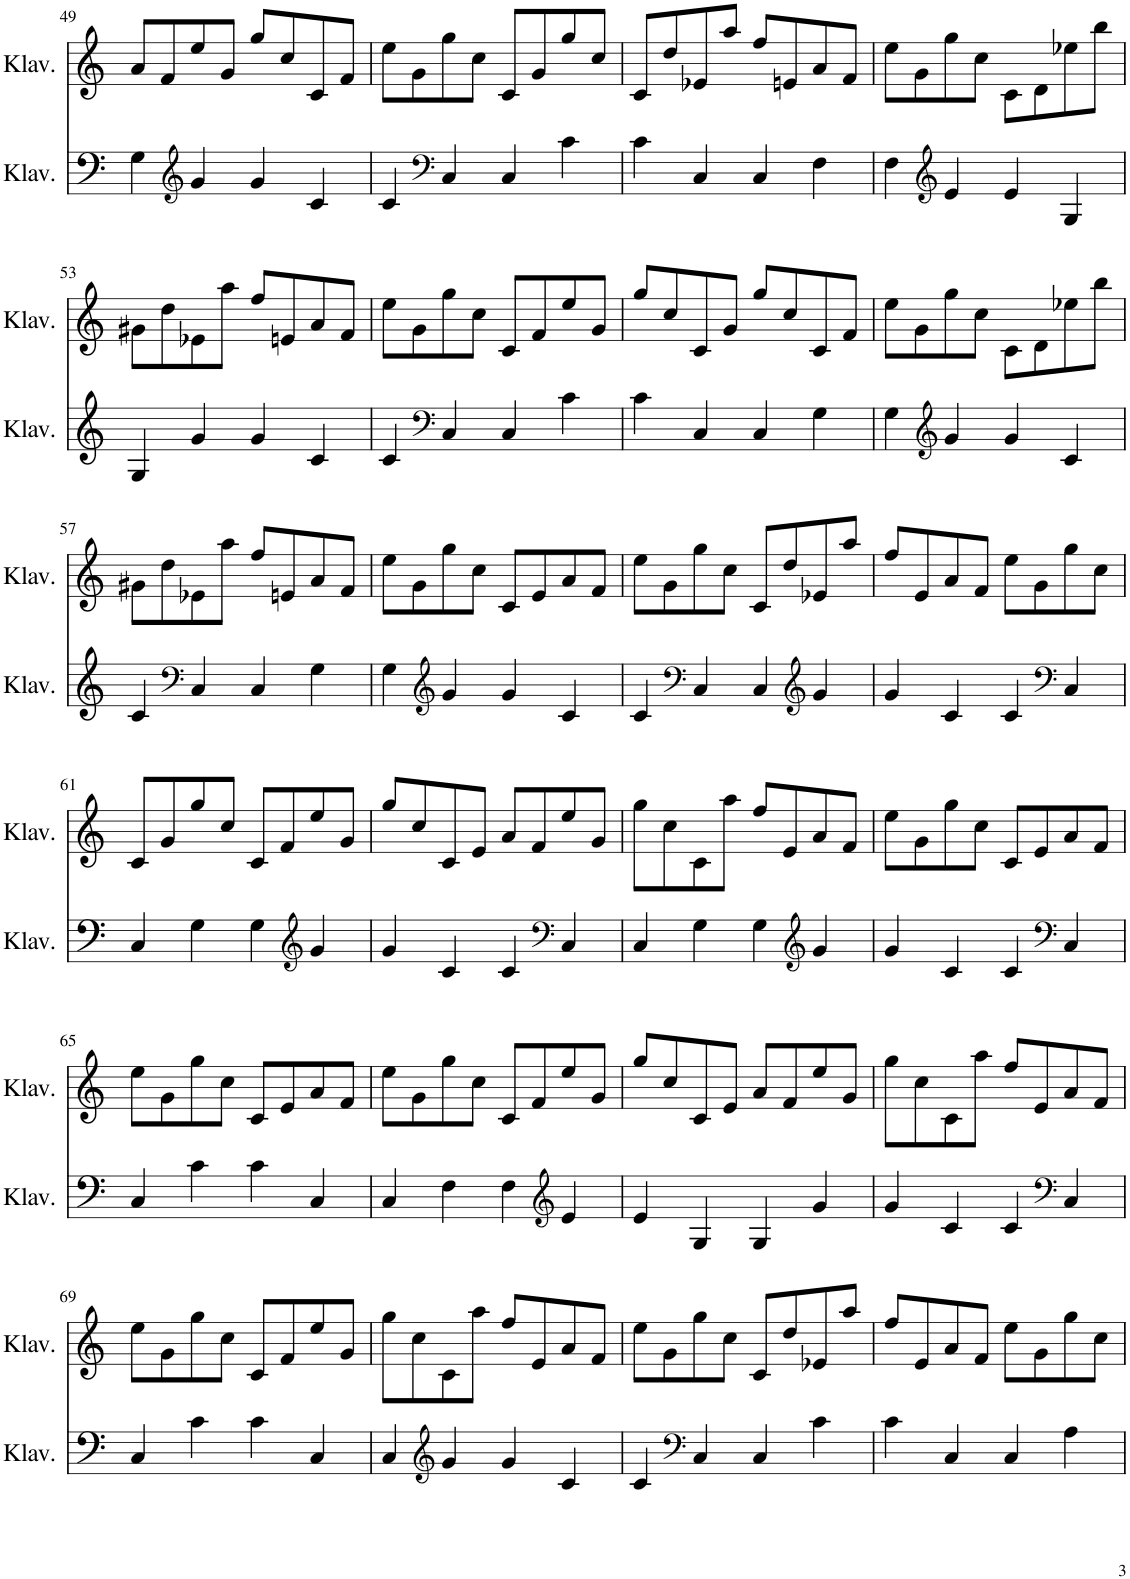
**kern	**kern
*part2	*part1
*staff2	*staff1
*I"Klavier	*I"Klavier
*I'Klav.	*I'Klav.
!!LO:PB:g=z
*clefF4	*clefG2
*k[]	*k[]
*M4/4	*M4/4
=49	=49
4G\	8a/L
.	8f/
*clefG2	*
4g/	8ee/
.	8g/J
4g/	8gg/L
.	8cc/
4c/	8c/
.	8f/J
=50	=50
4c/	8ee\L
.	8g\
*clefF4	*
4C/	8gg\
.	8cc\J
4C/	8c/L
.	8g/
4c\	8gg/
.	8cc/J
=51	=51
4c\	8c/L
.	8dd/
4C/	8e-X/
.	8aa/J
4C/	8ff/L
.	8en/
4F\	8a/
.	8f/J
=52	=52
4F\	8ee\L
.	8g\
*clefG2	*
4e/	8gg\
.	8cc\J
4e/	8c\L
.	8d\
4G/	8ee-X\
.	8bb\J
!!LO:LB:g=z
=53	=53
4G/	8g#X\L
.	8dd\
4g/	8e-X\
.	8aa\J
4g/	8ff/L
.	8en/
4c/	8a/
.	8f/J
=54	=54
4c/	8ee\L
.	8g\
*clefF4	*
4C/	8gg\
.	8cc\J
4C/	8c/L
.	8f/
4c\	8ee/
.	8g/J
=55	=55
4c\	8gg/L
.	8cc/
4C/	8c/
.	8g/J
4C/	8gg/L
.	8cc/
4G\	8c/
.	8f/J
=56	=56
4G\	8ee\L
.	8g\
*clefG2	*
4g/	8gg\
.	8cc\J
4g/	8c\L
.	8d\
4c/	8ee-X\
.	8bb\J
!!LO:LB:g=z
=57	=57
4c/	8g#X\L
.	8dd\
*clefF4	*
4C/	8e-X\
.	8aa\J
4C/	8ff/L
.	8en/
4G\	8a/
.	8f/J
=58	=58
4G\	8ee\L
.	8g\
*clefG2	*
4g/	8gg\
.	8cc\J
4g/	8c/L
.	8e/
4c/	8a/
.	8f/J
=59	=59
4c/	8ee\L
.	8g\
*clefF4	*
4C/	8gg\
.	8cc\J
4C/	8c/L
.	8dd/
*clefG2	*
4g/	8e-X/
.	8aa/J
=60	=60
4g/	8ff/L
.	8e/
4c/	8a/
.	8f/J
4c/	8ee\L
.	8g\
*clefF4	*
4C/	8gg\
.	8cc\J
!!LO:LB:g=z
=61	=61
4C/	8c/L
.	8g/
4G\	8gg/
.	8cc/J
4G\	8c/L
.	8f/
*clefG2	*
4g/	8ee/
.	8g/J
=62	=62
4g/	8gg/L
.	8cc/
4c/	8c/
.	8e/J
4c/	8a/L
.	8f/
*clefF4	*
4C/	8ee/
.	8g/J
=63	=63
4C/	8gg\L
.	8cc\
4G\	8c\
.	8aa\J
4G\	8ff/L
.	8e/
*clefG2	*
4g/	8a/
.	8f/J
=64	=64
4g/	8ee\L
.	8g\
4c/	8gg\
.	8cc\J
4c/	8c/L
.	8e/
*clefF4	*
4C/	8a/
.	8f/J
!!LO:LB:g=z
=65	=65
4C/	8ee\L
.	8g\
4c\	8gg\
.	8cc\J
4c\	8c/L
.	8e/
4C/	8a/
.	8f/J
=66	=66
4C/	8ee\L
.	8g\
4F\	8gg\
.	8cc\J
4F\	8c/L
.	8f/
*clefG2	*
4e/	8ee/
.	8g/J
=67	=67
4e/	8gg/L
.	8cc/
4G/	8c/
.	8e/J
4G/	8a/L
.	8f/
4g/	8ee/
.	8g/J
=68	=68
4g/	8gg\L
.	8cc\
4c/	8c\
.	8aa\J
4c/	8ff/L
.	8e/
*clefF4	*
4C/	8a/
.	8f/J
!!LO:LB:g=z
=69	=69
4C/	8ee\L
.	8g\
4c\	8gg\
.	8cc\J
4c\	8c/L
.	8f/
4C/	8ee/
.	8g/J
=70	=70
4C/	8gg\L
.	8cc\
*clefG2	*
4g/	8c\
.	8aa\J
4g/	8ff/L
.	8e/
4c/	8a/
.	8f/J
=71	=71
4c/	8ee\L
.	8g\
*clefF4	*
4C/	8gg\
.	8cc\J
4C/	8c/L
.	8dd/
4c\	8e-X/
.	8aa/J
=72	=72
4c\	8ff/L
.	8e/
4C/	8a/
.	8f/J
4C/	8ee\L
.	8g\
4A\	8gg\
.	8cc\J
=	=
*-	*-
